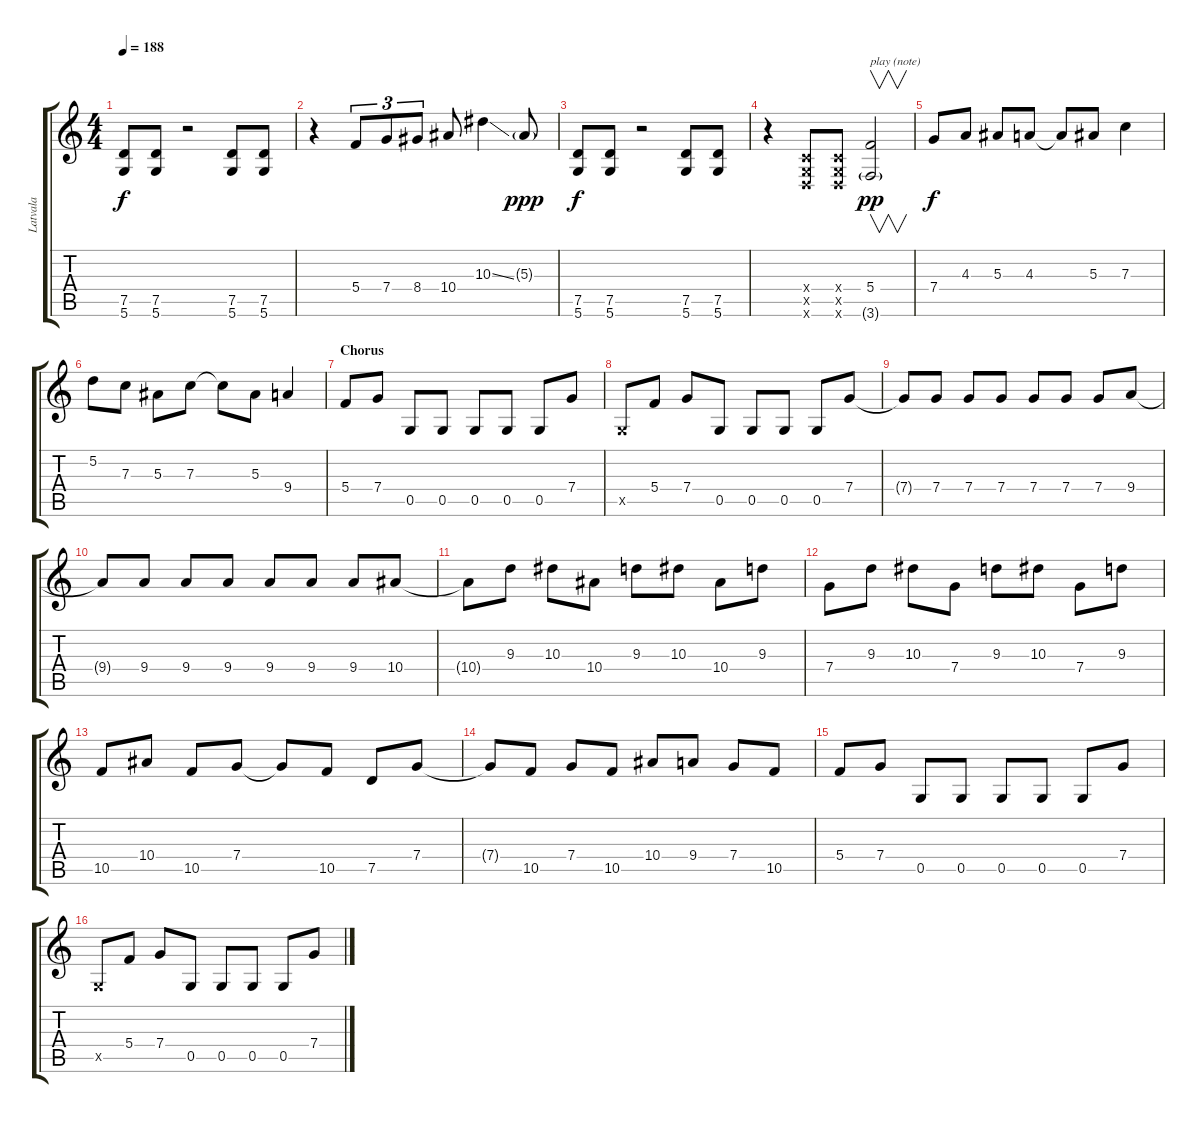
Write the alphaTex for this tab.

\track ("Latvala" "Latvala") {instrument overdrivenguitar}
\staff {score tabs}
\tuning (D4 A3 F3 C3 G2 D2) {hide}
\ts (4 4)
\tempo 188
\clef g2
\ks c
(7.5 5.6).8{dy f instrument overdrivenguitar} (7.5 5.6).8 r.2 (7.5 5.6).8 (7.5 5.6).8 |
r.4 5.4.8{tu (3 2)} 7.4.8{tu (3 2)} 8.4.8{tu (3 2)} 10.4.8 10.3{ss}.4 5.3{g}.8{dy ppp} |
(7.5 5.6).8{dy f} (7.5 5.6).8 r.2 (7.5 5.6).8 (7.5 5.6).8 |
r.4 (0.4{x} 0.5{x} 0.6{x}).8 (0.4{x} 0.5{x} 0.6{x}).8 (5.4 3.6{g}).2{v txt "play (note)" dy pp instrument guitarharmonics} |
7.4.8{dy f instrument overdrivenguitar} 4.3.8 5.3.8 4.3.8 4.3{t}.8 5.3.8 7.3.4 |
5.2.8 7.3.8 5.3.8 7.3.8 7.3{t}.8 5.3.8 9.4.4 |
\section ("" "Chorus")
5.4.8 7.4.8 0.5.8 0.5.8 0.5.8 0.5.8 0.5.8 7.4.8 |
0.5{x}.8 5.4.8 7.4.8 0.5.8 0.5.8 0.5.8 0.5.8 7.4.8 |
7.4{t}.8 7.4.8 7.4.8 7.4.8 7.4.8 7.4.8 7.4.8 9.4.8 |
9.4{t}.8 9.4.8 9.4.8 9.4.8 9.4.8 9.4.8 9.4.8 10.4.8 |
10.4{t}.8 9.3.8 10.3.8 10.4.8 9.3.8 10.3.8 10.4.8 9.3.8 |
7.4.8 9.3.8 10.3.8 7.4.8 9.3.8 10.3.8 7.4.8 9.3.8 |
10.5.8 10.4.8 10.5.8 7.4.8 7.4{t}.8 10.5.8 7.5.8 7.4.8 |
7.4{t}.8 10.5.8 7.4.8 10.5.8 10.4.8 9.4.8 7.4.8 10.5.8 |
5.4.8 7.4.8 0.5.8 0.5.8 0.5.8 0.5.8 0.5.8 7.4.8 |
0.5{x}.8 5.4.8 7.4.8 0.5.8 0.5.8 0.5.8 0.5.8 7.4.8
